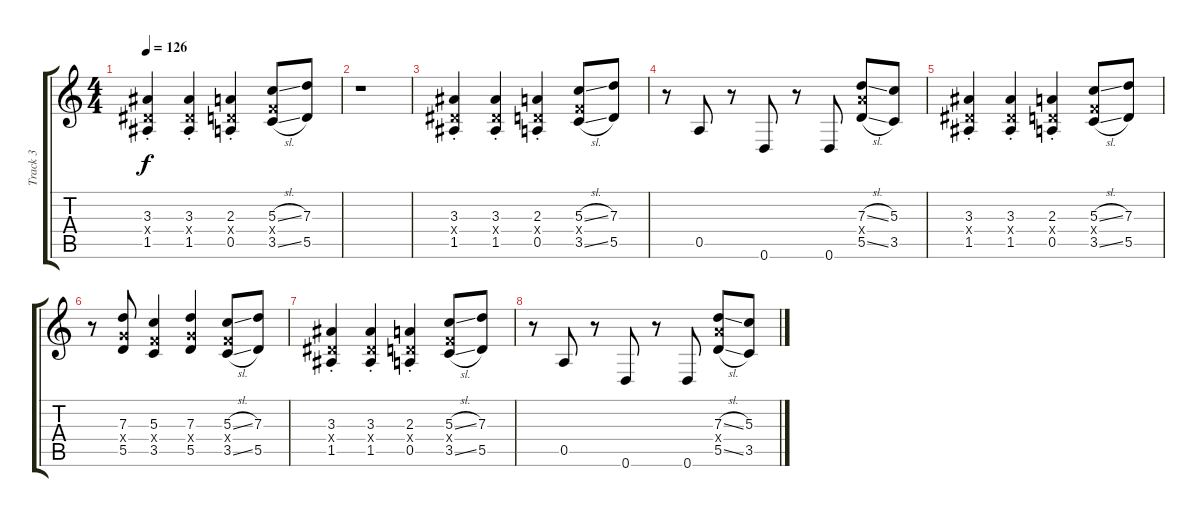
\track ("Track 3" "Track 3") {instrument distortionguitar}
\staff {score tabs}
\tuning (E4 B3 G3 D3 A2 D2) {hide}
\ts (4 4)
\tempo 126
\clef g2
\ks c
(3.3{st} 1.4{x} 1.5{st}).4{dy f} (3.3{st} 1.4{x} 1.5{st}).4 (2.3{st} 0.4{x} 0.5{st}).4 (5.3{sl} 3.4{x} 3.5{sl}).8 (7.3 5.5).8 |
r.1 |
(3.3{st} 1.4{x} 1.5{st}).4 (3.3{st} 1.4{x} 1.5{st}).4 (2.3{st} 0.4{x} 0.5{st}).4 (5.3{sl} 3.4{x} 3.5{sl}).8 (7.3 5.5).8 |
r.8 0.5.8 r.8 0.6.8 r.8 0.6.8 (7.3{sl} 7.4{x} 5.5{sl}).8 (5.3 3.5).8 |
(3.3{st} 1.4{x} 1.5{st}).4 (3.3{st} 1.4{x} 1.5{st}).4 (2.3{st} 0.4{x} 0.5{st}).4 (5.3{sl} 3.4{x} 3.5{sl}).8 (7.3 5.5).8 |
r.8 (7.3 5.4{x} 5.5).8 (5.3 3.4{x} 3.5).4 (7.3 5.4{x} 5.5).4 (5.3{sl} 3.4{x} 3.5{sl}).8 (7.3 5.5).8 |
(3.3{st} 1.4{x} 1.5{st}).4 (3.3{st} 1.4{x} 1.5{st}).4 (2.3{st} 0.4{x} 0.5{st}).4 (5.3{sl} 3.4{x} 3.5{sl}).8 (7.3 5.5).8 |
r.8 0.5.8 r.8 0.6.8 r.8 0.6.8 (7.3{sl} 7.4{x} 5.5{sl}).8 (5.3 3.5).8
